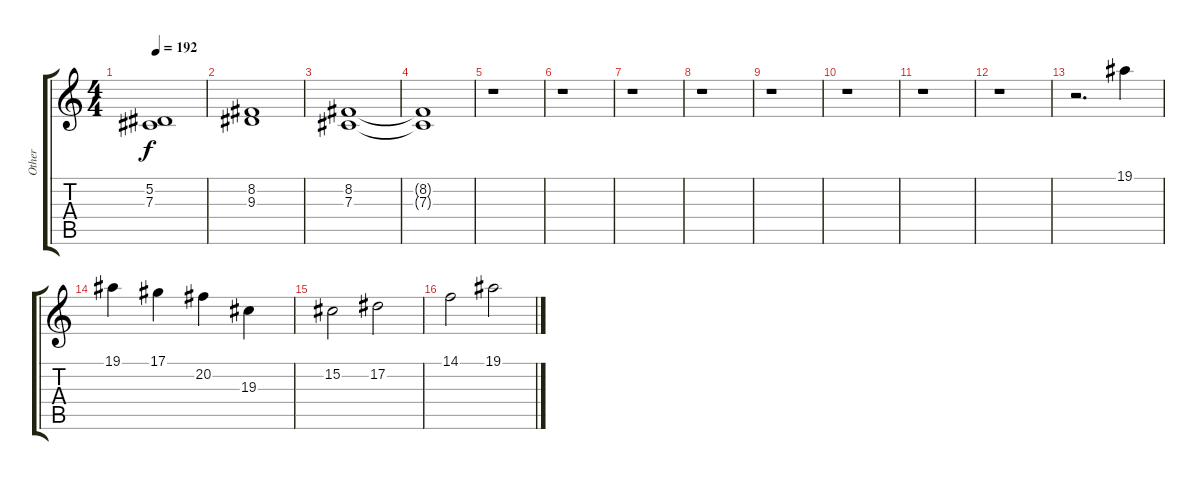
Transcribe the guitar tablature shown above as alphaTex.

\track ("Other" "Other") {instrument glockenspiel}
\staff {score tabs}
\tuning (Eb4 Bb3 Gb3 Db3 Ab2 Eb2) {hide}
\ts (4 4)
\tempo 192
\clef g2
\ks c
(5.2 7.3).1{dy f} |
(8.2 9.3).1 |
(8.2 7.3).1 |
(8.2{t} 7.3{t}).1 |
r.1 |
r.1 |
r.1 |
r.1 |
r.1 |
r.1 |
r.1 |
r.1 |
r.2{d instrument glockenspiel} 19.1.4 |
19.1.4 17.1.4 20.2.4 19.3.4 |
15.2.2 17.2.2 |
14.1.2 19.1.2
